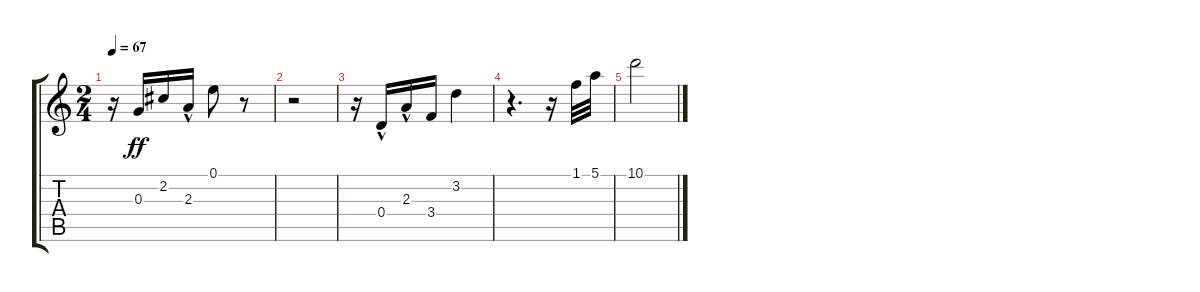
\track "" {instrument electricguitarclean}
\staff {score tabs}
\tuning (E4 B3 G3 D3 A2 E2) {hide}
\ts (2 4)
\tempo 67
\clef g2
\ks c
r.16{dy ff} 0.3.16 2.2.16 2.3{hac}.16 0.1.8 r.8 |
r.2 |
r.16 0.4{hac}.16 2.3{hac}.16 3.4.16 3.2.4 |
r.4{d} r.16 1.1.32 5.1.32 |
10.1.2
